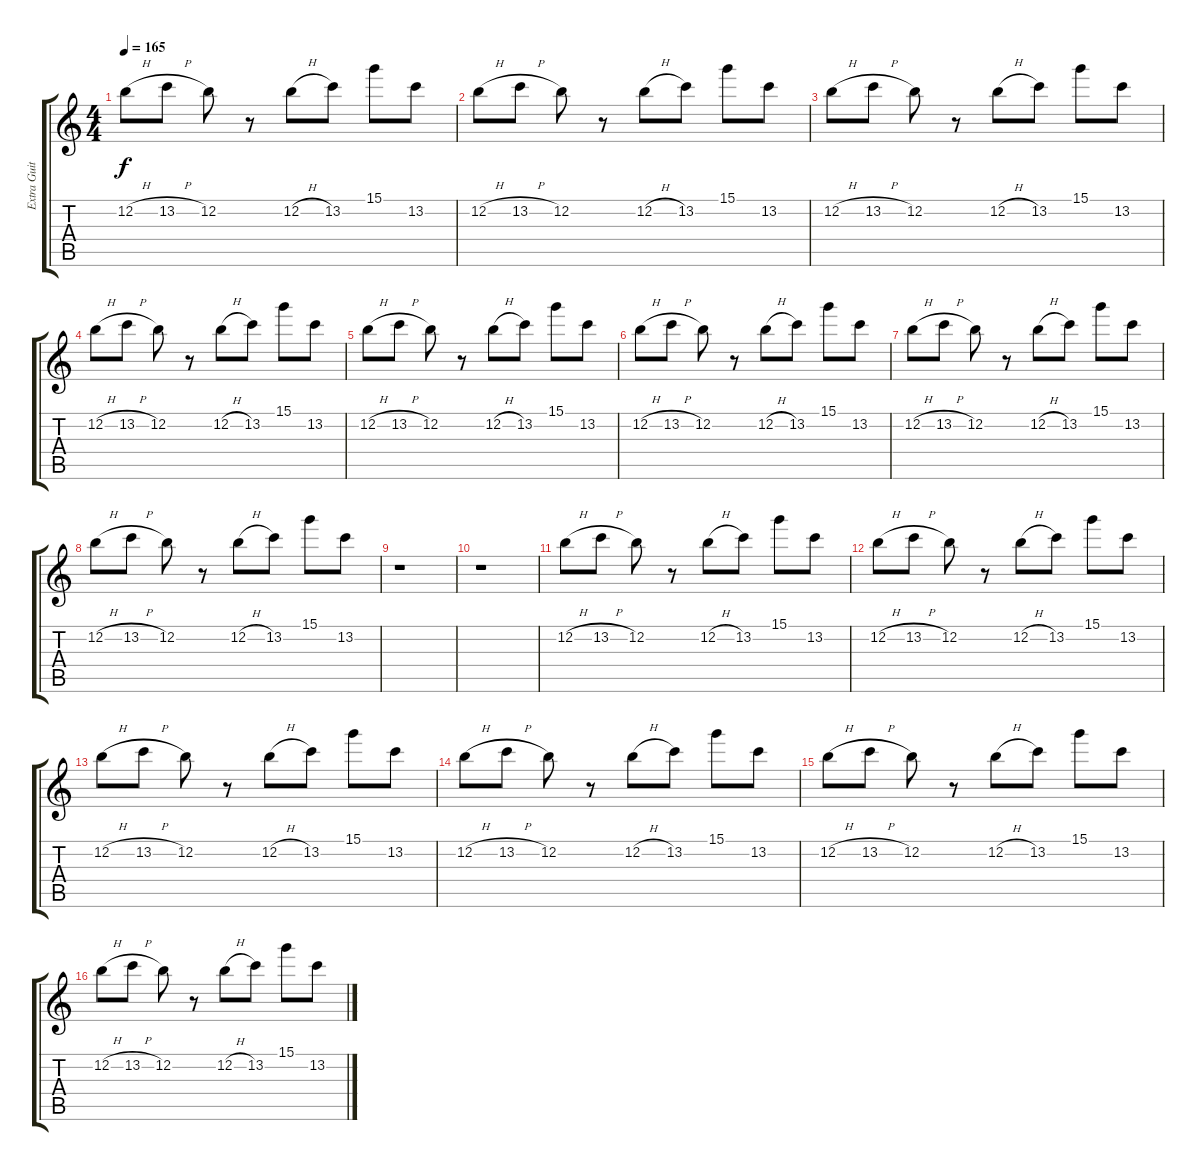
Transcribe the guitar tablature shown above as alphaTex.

\track ("Extra Guitar" "Extra Guit") {instrument electricguitarjazz}
\staff {score tabs}
\tuning (E4 B3 G3 D3 A2 D2) {hide}
\ts (4 4)
\tempo 165
\clef g2
\ks c
12.2{h}.8{dy f} 13.2{h}.8 12.2.8 r.8 12.2{h}.8 13.2.8 15.1.8 13.2.8 |
12.2{h}.8 13.2{h}.8 12.2.8 r.8 12.2{h}.8 13.2.8 15.1.8 13.2.8 |
12.2{h}.8 13.2{h}.8 12.2.8 r.8 12.2{h}.8 13.2.8 15.1.8 13.2.8 |
12.2{h}.8 13.2{h}.8 12.2.8 r.8 12.2{h}.8 13.2.8 15.1.8 13.2.8 |
12.2{h}.8 13.2{h}.8 12.2.8 r.8 12.2{h}.8 13.2.8 15.1.8 13.2.8 |
12.2{h}.8 13.2{h}.8 12.2.8 r.8 12.2{h}.8 13.2.8 15.1.8 13.2.8 |
12.2{h}.8 13.2{h}.8 12.2.8 r.8 12.2{h}.8 13.2.8 15.1.8 13.2.8 |
12.2{h}.8 13.2{h}.8 12.2.8 r.8 12.2{h}.8 13.2.8 15.1.8 13.2.8 |
r.1 |
r.1 |
12.2{h}.8 13.2{h}.8 12.2.8 r.8 12.2{h}.8 13.2.8 15.1.8 13.2.8 |
12.2{h}.8 13.2{h}.8 12.2.8 r.8 12.2{h}.8 13.2.8 15.1.8 13.2.8 |
12.2{h}.8 13.2{h}.8 12.2.8 r.8 12.2{h}.8 13.2.8 15.1.8 13.2.8 |
12.2{h}.8 13.2{h}.8 12.2.8 r.8 12.2{h}.8 13.2.8 15.1.8 13.2.8 |
12.2{h}.8 13.2{h}.8 12.2.8 r.8 12.2{h}.8 13.2.8 15.1.8 13.2.8 |
12.2{h}.8 13.2{h}.8 12.2.8 r.8 12.2{h}.8 13.2.8 15.1.8 13.2.8
